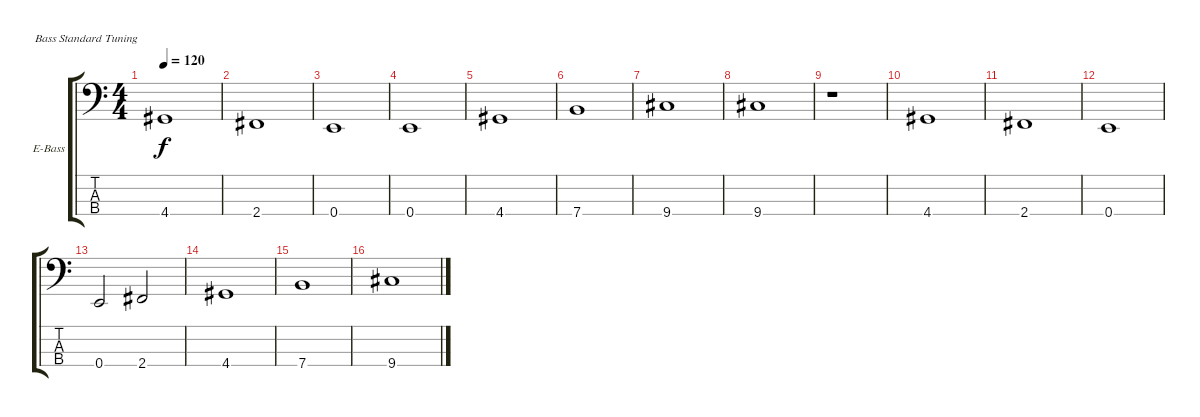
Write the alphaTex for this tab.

\bracketExtendMode groupsimilarinstruments
\firstSystemTrackNameOrientation horizontal
\otherSystemsTrackNameOrientation horizontal
\track ("Äîðîæêà 2" "E-Bass") {instrument electricbassfinger}
\staff {score tabs}
\tuning (G2 D2 A1 E1)
\ts (4 4)
\tempo 120
\clef f4
\ks c
4.4.1{dy f} |
2.4.1 |
0.4.1 |
0.4.1 |
4.4.1 |
7.4.1 |
9.4.1 |
9.4.1 |
r.1 |
4.4.1 |
2.4.1 |
0.4.1 |
0.4.2 2.4.2 |
4.4.1 |
7.4.1 |
9.4.1
